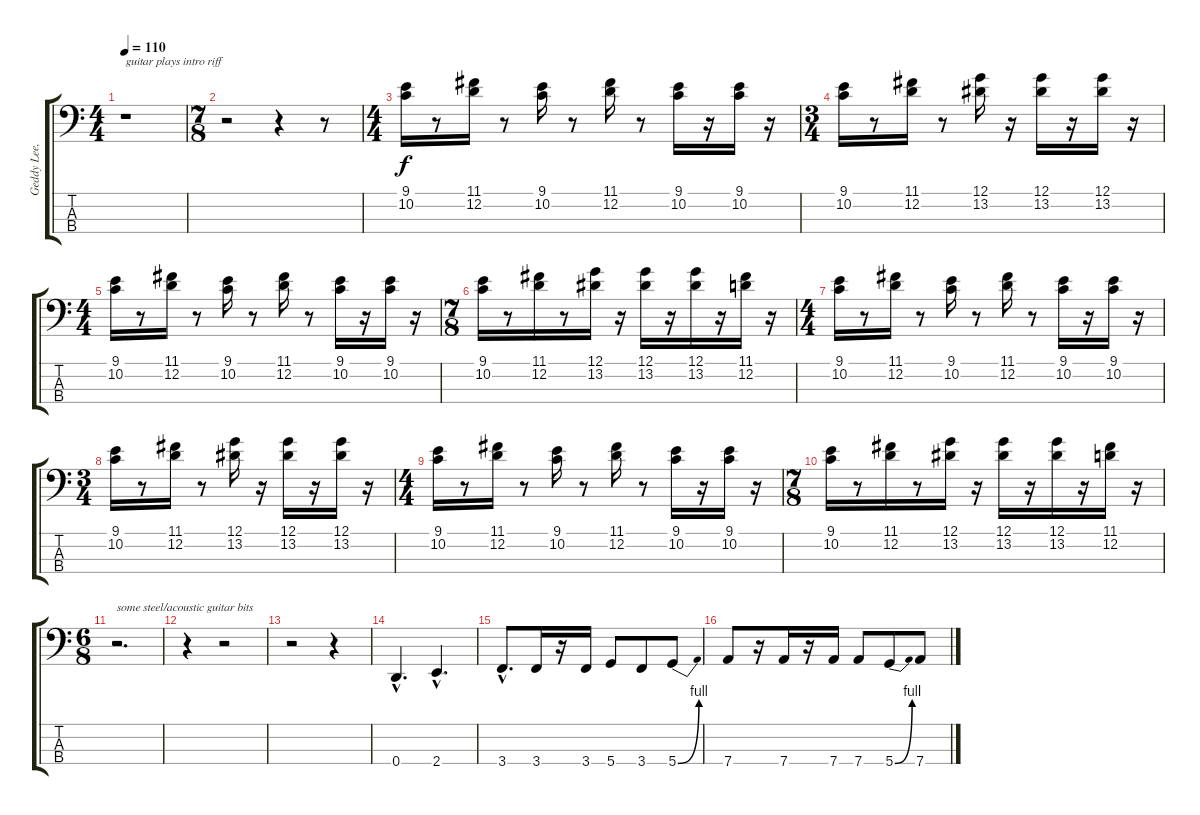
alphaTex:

\track ("Geddy Lee, bass" "Geddy Lee,") {instrument electricbassfinger}
\staff {score tabs}
\tuning (G2 D2 A1 D1) {hide}
\ts (4 4)
\tempo 110
\clef f4
\ks c
r.1{txt "guitar plays intro riff" dy f} |
\ts (7 8)
r.2 r.4 r.8 |
\ts (4 4)
(9.1 10.2).16 r.8 (11.1 12.2).16 r.8 (9.1 10.2).16 r.8 (11.1 12.2).16 r.8 (9.1 10.2).16 r.16 (9.1 10.2).16 r.16 |
\ts (3 4)
(9.1 10.2).16 r.8 (11.1 12.2).16 r.8 (12.1 13.2).16 r.16 (12.1 13.2).16 r.16 (12.1 13.2).16 r.16 |
\ts (4 4)
(9.1 10.2).16 r.8 (11.1 12.2).16 r.8 (9.1 10.2).16 r.8 (11.1 12.2).16 r.8 (9.1 10.2).16 r.16 (9.1 10.2).16 r.16 |
\ts (7 8)
(9.1 10.2).16 r.8 (11.1 12.2).16 r.8 (12.1 13.2).16 r.16 (12.1 13.2).16 r.16 (12.1 13.2).16 r.16 (11.1 12.2).16 r.16 |
\ts (4 4)
(9.1 10.2).16 r.8 (11.1 12.2).16 r.8 (9.1 10.2).16 r.8 (11.1 12.2).16 r.8 (9.1 10.2).16 r.16 (9.1 10.2).16 r.16 |
\ts (3 4)
(9.1 10.2).16 r.8 (11.1 12.2).16 r.8 (12.1 13.2).16 r.16 (12.1 13.2).16 r.16 (12.1 13.2).16 r.16 |
\ts (4 4)
(9.1 10.2).16 r.8 (11.1 12.2).16 r.8 (9.1 10.2).16 r.8 (11.1 12.2).16 r.8 (9.1 10.2).16 r.16 (9.1 10.2).16 r.16 |
\ts (7 8)
(9.1 10.2).16 r.8 (11.1 12.2).16 r.8 (12.1 13.2).16 r.16 (12.1 13.2).16 r.16 (12.1 13.2).16 r.16 (11.1 12.2).16 r.16 |
\ts (6 8)
r.2{d txt "some steel/acoustic guitar bits"} |
r.4 r.2 |
r.2 r.4 |
0.4{hac}.4{d} 2.4{hac}.4{d} |
3.4{hac}.8{d} 3.4.16 r.16 3.4.16 5.4.8 3.4.8 5.4{be (bend 0 0 60 4)}.8 |
7.4.8 r.16 7.4.16 r.16 7.4.16 7.4.8 5.4{be (bend 0 0 60 4)}.8 7.4.8
